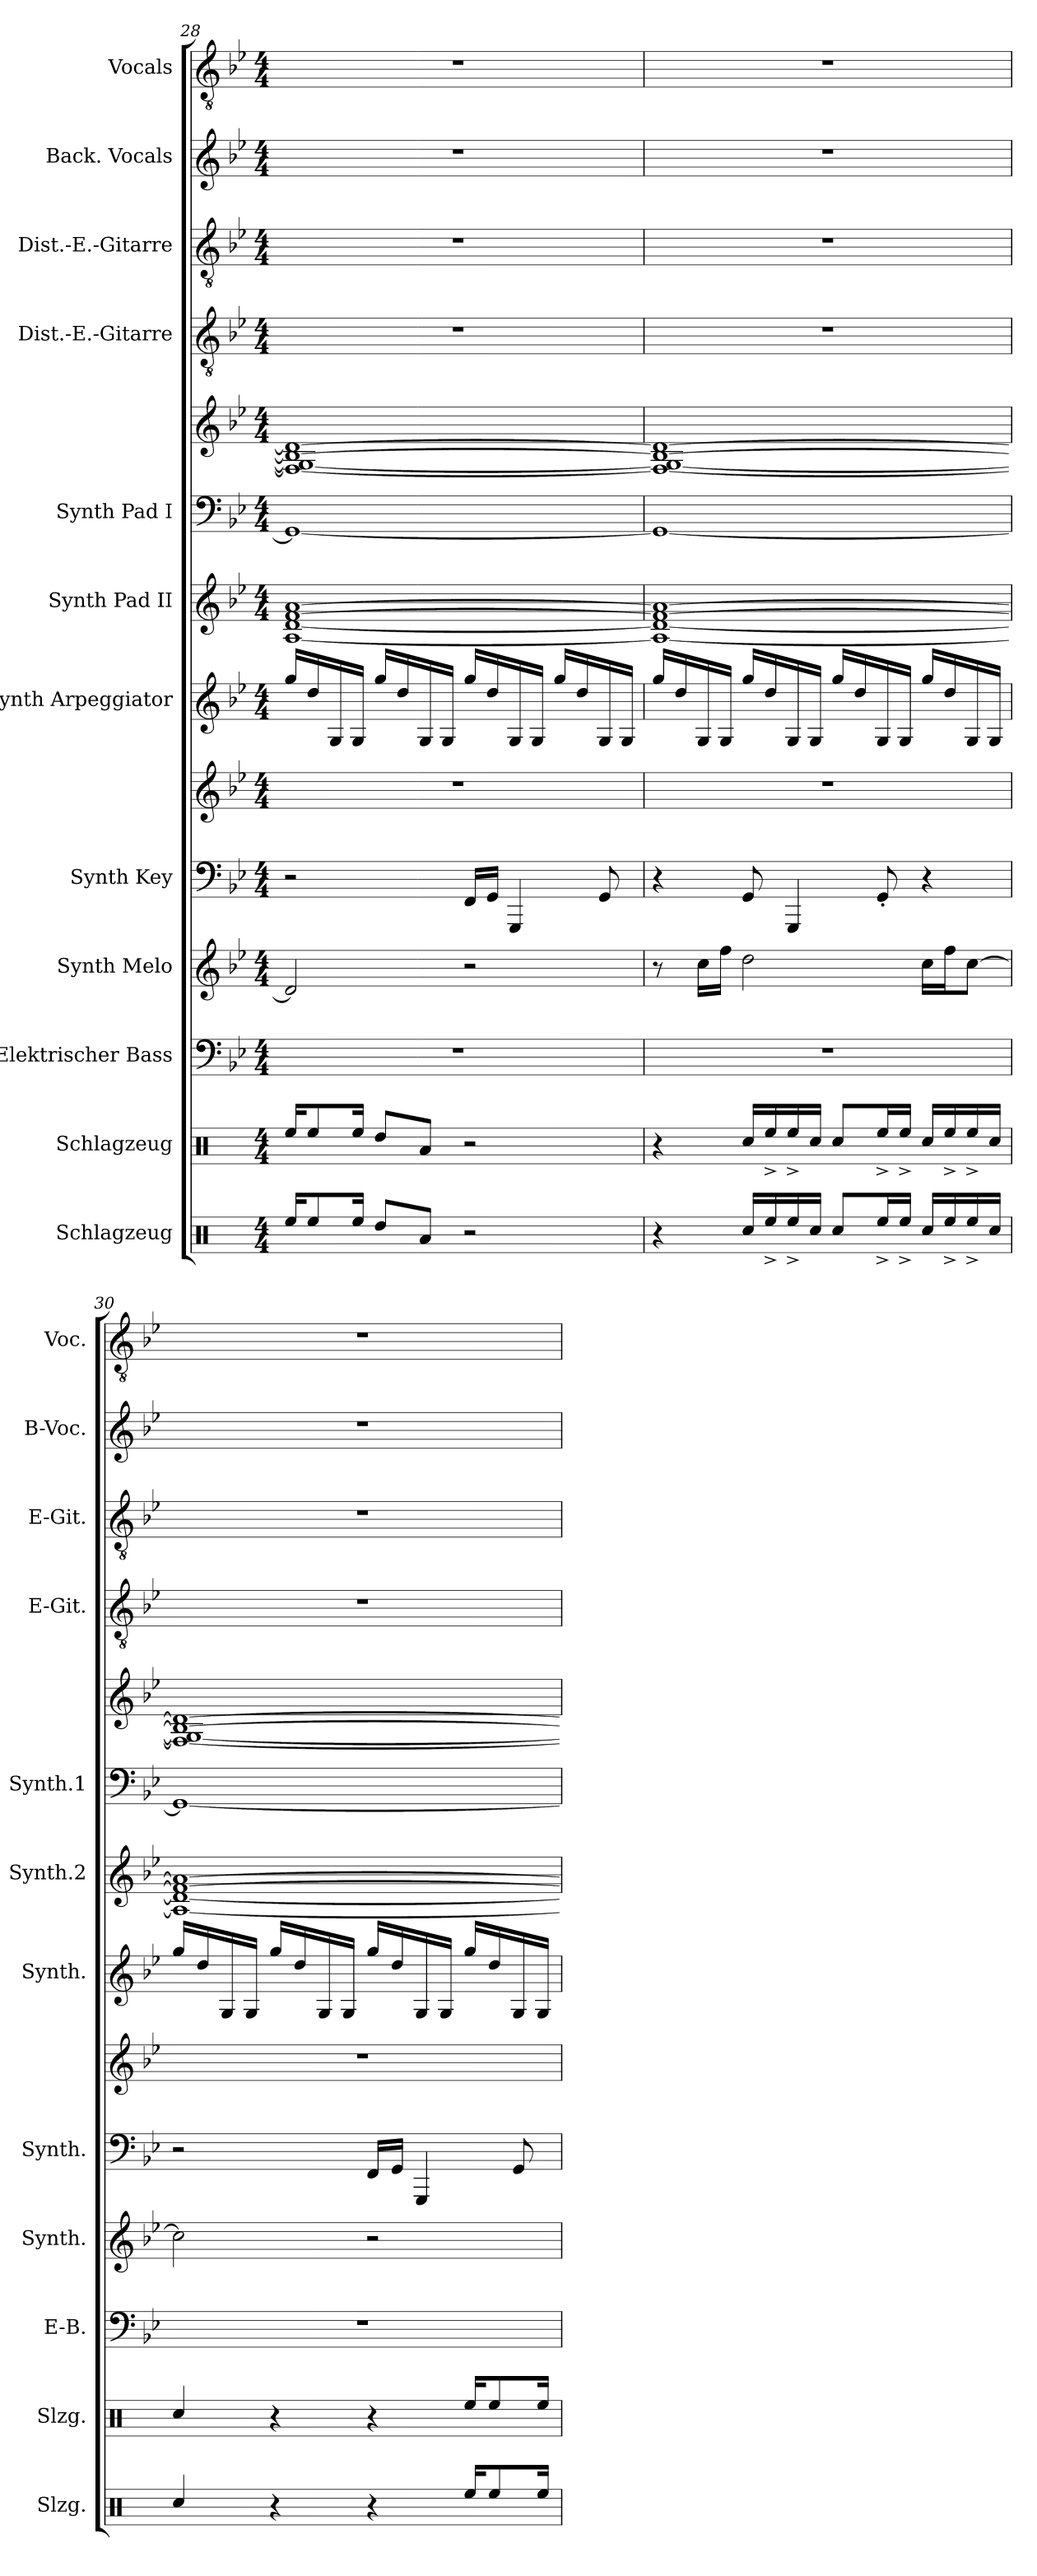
**kern	**kern	**kern	**kern	**kern	**kern	**kern	**kern	**kern	**kern	**kern	**kern	**kern	**kern
*part12	*part11	*part10	*part9	*part8	*part8	*part7	*part6	*part5	*part5	*part4	*part3	*part2	*part1
*staff14	*staff13	*staff12	*staff11	*staff10	*staff9	*staff8	*staff7	*staff6	*staff5	*staff4	*staff3	*staff2	*staff1
*I"Schlagzeug	*I"Schlagzeug	*I"Elektrischer Bass	*I"Synth Melo	*I"Synth Key	*	*I"Synth Arpeggiator	*I"Synth Pad II	*I"Synth Pad I	*	*I"Dist.-E.-Gitarre	*I"Dist.-E.-Gitarre	*I"Back. Vocals	*I"Vocals
*I'Slzg.	*I'Slzg.	*I'E-B.	*I'Synth.	*I'Synth.	*	*I'Synth.	*I'Synth.2	*I'Synth.1	*	*I'E-Git.	*I'E-Git.	*I'B-Voc.	*I'Voc.
*clefX	*clefX	*clefF4	*clefG2	*clefF4	*clefG2	*clefG2	*clefG2	*clefF4	*clefG2	*clefGv2	*clefGv2	*clefG2	*clefGv2
*	*	*ITrd7c12	*	*	*	*	*	*	*	*	*	*	*
*k[]	*k[]	*k[b-e-]	*k[b-e-]	*k[b-e-]	*k[b-e-]	*k[b-e-]	*k[b-e-]	*k[b-e-]	*k[b-e-]	*k[b-e-]	*k[b-e-]	*k[b-e-]	*k[b-e-]
*M4/4	*M4/4	*M4/4	*M4/4	*M4/4	*M4/4	*M4/4	*M4/4	*M4/4	*M4/4	*M4/4	*M4/4	*M4/4	*M4/4
=28	=28	=28	=28	=28	=28	=28	=28	=28	=28	=28	=28	=28	=28
16Ree/KL	16Ree/KL	1r	2d/]	2r	1r	16gg/LL	[1A [1d [1f [1a	1GG_	1F_ 1G_ 1B-_ 1d_	1r	1r	1r	1r
8Ree/	8Ree/	.	.	.	.	16dd/	.	.	.	.	.	.	.
.	.	.	.	.	.	16G/	.	.	.	.	.	.	.
16Ree/Jk	16Ree/Jk	.	.	.	.	16G/JJ	.	.	.	.	.	.	.
8Rdd/L	8Rdd/L	.	.	.	.	16gg/LL	.	.	.	.	.	.	.
.	.	.	.	.	.	16dd/	.	.	.	.	.	.	.
8Ra/J	8Ra/J	.	.	.	.	16G/	.	.	.	.	.	.	.
.	.	.	.	.	.	16G/JJ	.	.	.	.	.	.	.
2r	2r	.	2r	16FF/LL	.	16gg/LL	.	.	.	.	.	.	.
.	.	.	.	16GG/JJ	.	16dd/	.	.	.	.	.	.	.
.	.	.	.	4GGG/	.	16G/	.	.	.	.	.	.	.
.	.	.	.	.	.	16G/JJ	.	.	.	.	.	.	.
.	.	.	.	.	.	16gg/LL	.	.	.	.	.	.	.
.	.	.	.	.	.	16dd/	.	.	.	.	.	.	.
.	.	.	.	8GG/	.	16G/	.	.	.	.	.	.	.
.	.	.	.	.	.	16G/JJ	.	.	.	.	.	.	.
!!LO:PB:g=z
=29	=29	=29	=29	=29	=29	=29	=29	=29	=29	=29	=29	=29	=29
4r	4r	1r	8r	4r	1r	16gg/LL	1A_ 1d_ 1f_ 1a_	1GG_	1F_ 1G_ 1B-_ 1d_	1r	1r	1r	1r
.	.	.	.	.	.	16dd/	.	.	.	.	.	.	.
.	.	.	16cc\LL	.	.	16G/	.	.	.	.	.	.	.
.	.	.	16ff\JJ	.	.	16G/JJ	.	.	.	.	.	.	.
16Rcc/LL	16Rcc/LL	.	2dd\	8GG/	.	16gg/LL	.	.	.	.	.	.	.
16Ree^/	16Ree^/	.	.	.	.	16dd/	.	.	.	.	.	.	.
16Ree^/	16Ree^/	.	.	4GGG/	.	16G/	.	.	.	.	.	.	.
16Rcc/JJ	16Rcc/JJ	.	.	.	.	16G/JJ	.	.	.	.	.	.	.
8Rcc/L	8Rcc/L	.	.	.	.	16gg/LL	.	.	.	.	.	.	.
.	.	.	.	.	.	16dd/	.	.	.	.	.	.	.
16Ree^/L	16Ree^/L	.	.	8GG'/	.	16G/	.	.	.	.	.	.	.
16Ree^/JJ	16Ree^/JJ	.	.	.	.	16G/JJ	.	.	.	.	.	.	.
16Rcc/LL	16Rcc/LL	.	16cc\LL	4r	.	16gg/LL	.	.	.	.	.	.	.
16Ree^/	16Ree^/	.	16ff\J	.	.	16dd/	.	.	.	.	.	.	.
16Ree^/	16Ree^/	.	[8cc\J	.	.	16G/	.	.	.	.	.	.	.
16Rcc/JJ	16Rcc/JJ	.	.	.	.	16G/JJ	.	.	.	.	.	.	.
=30	=30	=30	=30	=30	=30	=30	=30	=30	=30	=30	=30	=30	=30
4Rcc/	4Rcc/	1r	2cc\]	2r	1r	16gg/LL	1A_ 1d_ 1f_ 1a_	1GG_	1F_ 1G_ 1B-_ 1d_	1r	1r	1r	1r
.	.	.	.	.	.	16dd/	.	.	.	.	.	.	.
.	.	.	.	.	.	16G/	.	.	.	.	.	.	.
.	.	.	.	.	.	16G/JJ	.	.	.	.	.	.	.
4r	4r	.	.	.	.	16gg/LL	.	.	.	.	.	.	.
.	.	.	.	.	.	16dd/	.	.	.	.	.	.	.
.	.	.	.	.	.	16G/	.	.	.	.	.	.	.
.	.	.	.	.	.	16G/JJ	.	.	.	.	.	.	.
4r	4r	.	2r	16FF/LL	.	16gg/LL	.	.	.	.	.	.	.
.	.	.	.	16GG/JJ	.	16dd/	.	.	.	.	.	.	.
.	.	.	.	4GGG/	.	16G/	.	.	.	.	.	.	.
.	.	.	.	.	.	16G/JJ	.	.	.	.	.	.	.
16Ree/KL	16Ree/KL	.	.	.	.	16gg/LL	.	.	.	.	.	.	.
8Ree/	8Ree/	.	.	.	.	16dd/	.	.	.	.	.	.	.
.	.	.	.	8GG/	.	16G/	.	.	.	.	.	.	.
16Ree/Jk	16Ree/Jk	.	.	.	.	16G/JJ	.	.	.	.	.	.	.
=	=	=	=	=	=	=	=	=	=	=	=	=	=
*-	*-	*-	*-	*-	*-	*-	*-	*-	*-	*-	*-	*-	*-
